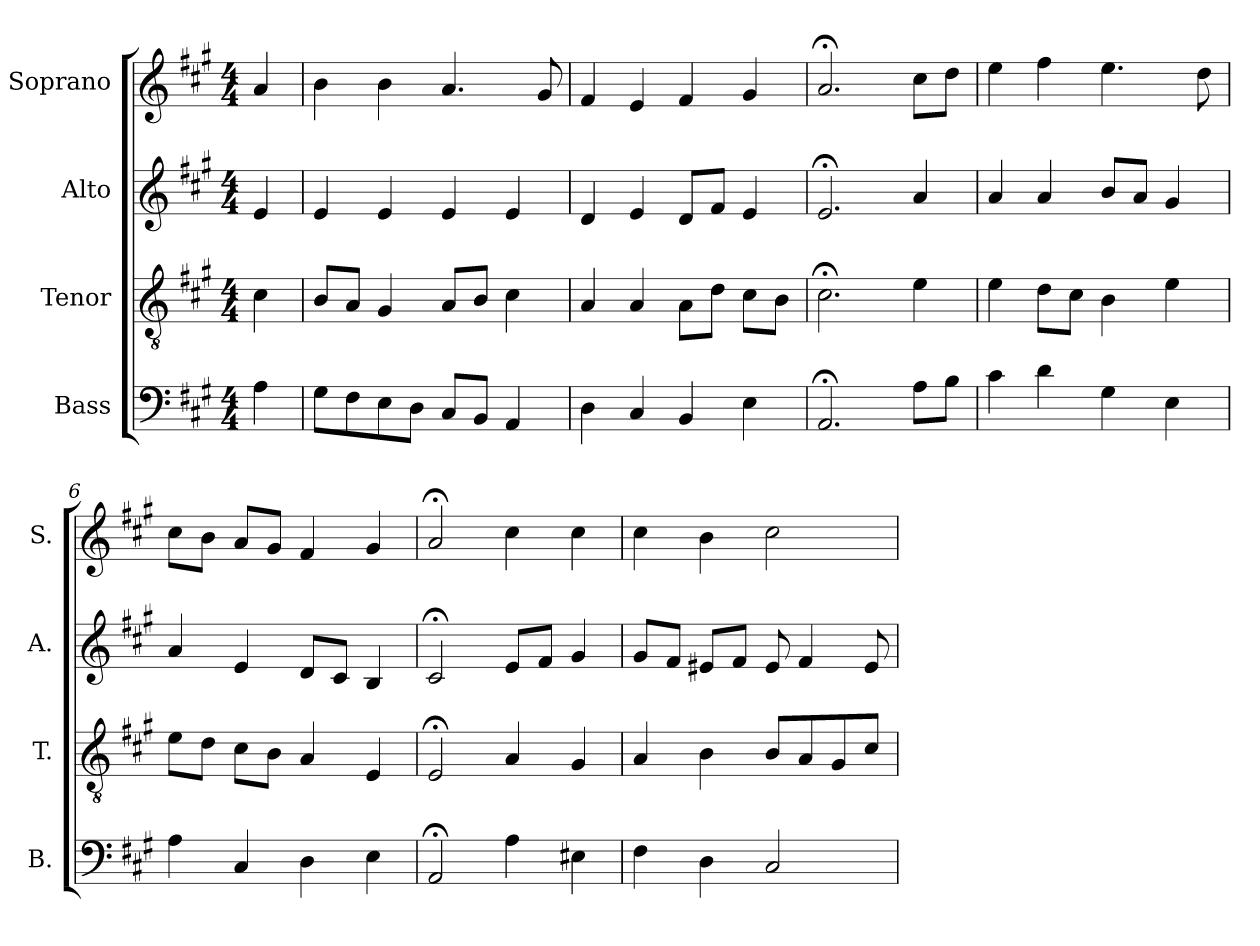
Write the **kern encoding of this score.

**kern	**kern	**kern	**kern
*part4	*part3	*part2	*part1
*staff4	*staff3	*staff2	*staff1
*I"Bass	*I"Tenor	*I"Alto	*I"Soprano
*I'B.	*I'T.	*I'A.	*I'S.
*clefF4	*clefGv2	*clefG2	*clefG2
*	*ITrd7c12	*	*
*k[f#c#g#]	*k[f#c#g#]	*k[f#c#g#]	*k[f#c#g#]
*A:	*A:	*A:	*A:
*M4/4	*M4/4	*M4/4	*M4/4
=1	=1	=1	=1
4A\	4C#\	4e/	4a/
=2	=2	=2	=2
8G#\L	8BB/L	4e/	4b\
8F#\	8AA/J	.	.
8E\	4GG#/	4e/	4b\
8D\J	.	.	.
8C#/L	8AA/L	4e/	4.a/
8BB/J	8BB/J	.	.
4AA/	4C#\	4e/	.
.	.	.	8g#/
=3	=3	=3	=3
4D\	4AA/	4d/	4f#/
4C#/	4AA/	4e/	4e/
4BB/	8AA\L	8d/L	4f#/
.	8D\J	8f#/J	.
4E\	8C#\L	4e/	4g#/
.	8BB\J	.	.
=4	=4	=4	=4
2.AA;</	2.C#;<\	2.e;</	2.a;</
8A\L	4E\	4a/	8cc#\L
8B\J	.	.	8dd\J
=5	=5	=5	=5
4c#\	4E\	4a/	4ee\
4d\	8D\L	4a/	4ff#\
.	8C#\J	.	.
4G#\	4BB\	8b/L	4.ee\
.	.	8a/J	.
4E\	4E\	4g#/	.
.	.	.	8dd\
!!LO:LB:g=z
=6	=6	=6	=6
4A\	8E\L	4a/	8cc#\L
.	8D\J	.	8b\J
4C#/	8C#\L	4e/	8a/L
.	8BB\J	.	8g#/J
4D\	4AA/	8d/L	4f#/
.	.	8c#/J	.
4E\	4EE/	4B/	4g#/
=7	=7	=7	=7
2AA;</	2EE;</	2c#;</	2a;</
4A\	4AA/	8e/L	4cc#\
.	.	8f#/J	.
4E#X\	4GG#/	4g#/	4cc#\
=8	=8	=8	=8
4F#\	4AA/	8g#/L	4cc#\
.	.	8f#/J	.
4D\	4BB\	8e#X/L	4b\
.	.	8f#/J	.
2C#/	8BB/L	8e#/	2cc#\
.	8AA/	4f#/	.
.	8GG#/	.	.
.	8C#/J	8e#/	.
=	=	=	=
*-	*-	*-	*-
